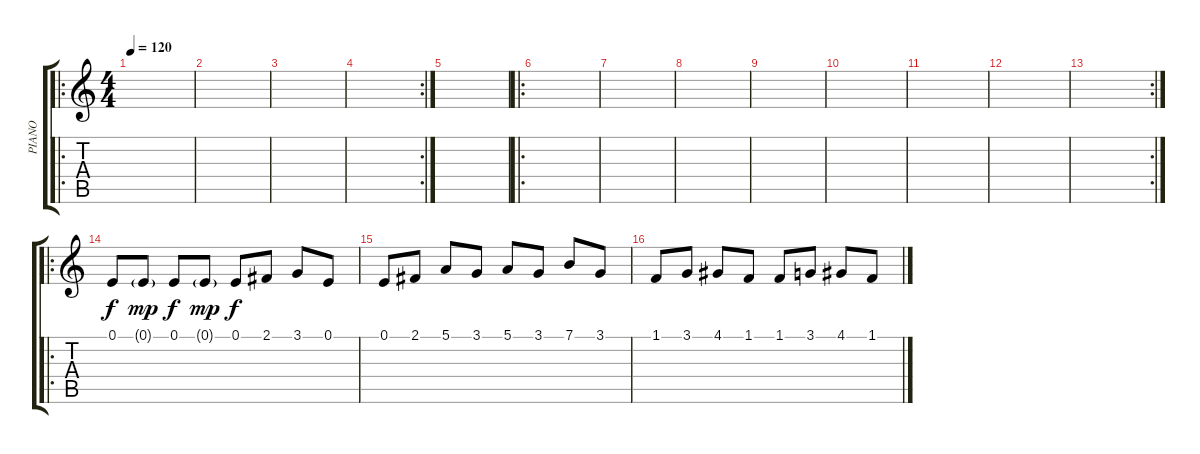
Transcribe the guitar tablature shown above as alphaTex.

\track ("PIANO" "PIANO") {instrument electricgrandpiano}
\staff {score tabs}
\tuning (E4 B3 G3 D3 A2 E2) {hide}
\ro
\ts (4 4)
\tempo 120
\clef g2
\ks c
|
|
|
\rc 2
|
|
\ro
|
|
|
|
|
|
|
\rc 2
|
\ro
0.1.8{balance 0} 0.1{g}.8{dy mp} 0.1.8{dy f} 0.1{g}.8{dy mp} 0.1.8{dy f} 2.1.8 3.1.8 0.1.8 |
0.1.8 2.1.8 5.1.8 3.1.8 5.1.8 3.1.8 7.1.8 3.1.8 |
1.1.8 3.1.8 4.1.8 1.1.8 1.1.8 3.1.8 4.1.8 1.1.8
